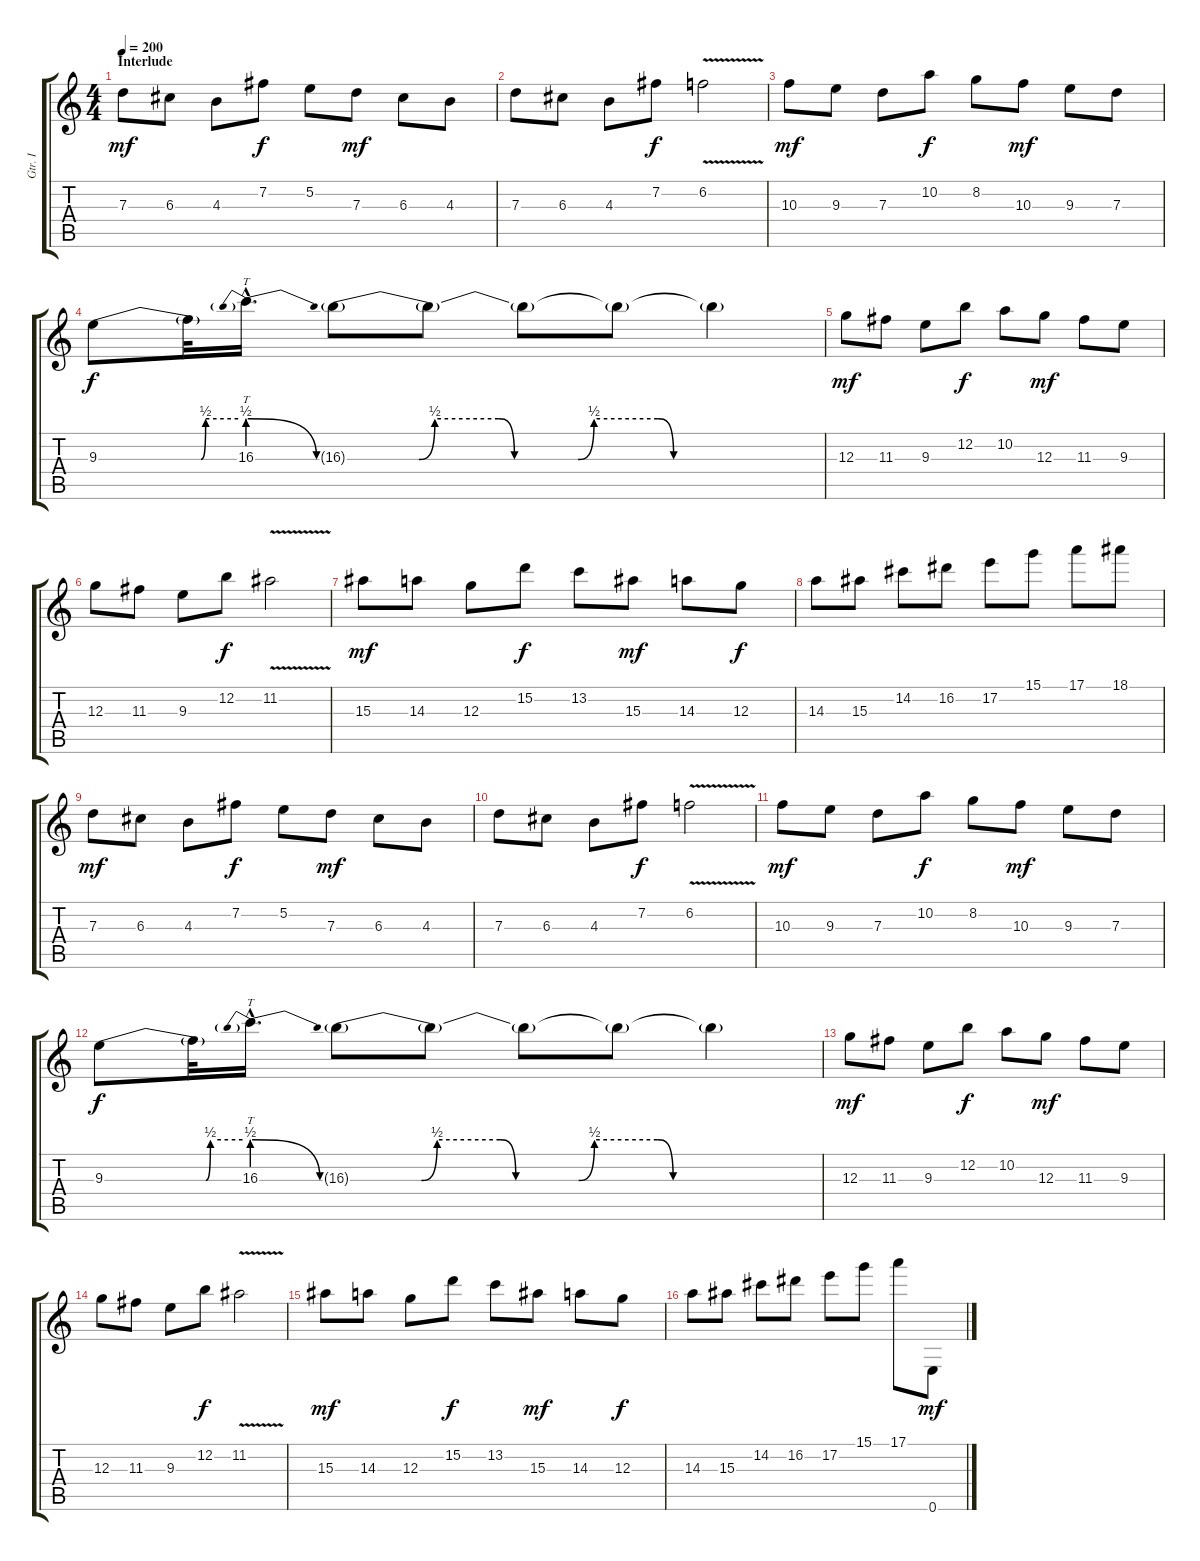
\track ("Gtr. I" "Gtr. I") {instrument overdrivenguitar}
\staff {score tabs}
\tuning (E4 B3 G3 D3 A2 E2) {hide}
\ts (4 4)
\section ("" "Interlude")
\tempo 200
\clef g2
\ks c
7.3.8{dy mf} 6.3.8 4.3.8 7.2.8{dy f} 5.2.8 7.3.8{dy mf} 6.3.8 4.3.8 |
7.3.8 6.3.8 4.3.8 7.2.8{dy f} 6.2{v}.2 |
10.3.8{dy mf} 9.3.8 7.3.8 10.2.8{dy f} 8.2.8 10.3.8{dy mf} 9.3.8 7.3.8 |
9.3{be (custom 0 0 44 0 46 2 60 2)}.8{dy f} 9.3{t}.32 16.3{be (prebendrelease 0 2 60 0) hac}.16{tt d} 16.3{be (custom 0 0 9 0 11 2 19 2 21 0 29 0 31 2 39 2 41 0 60 0) g}.8 16.3{t}.8 16.3{t}.8 16.3{t}.8 16.3{t}.4 |
12.3.8{dy mf} 11.3.8 9.3.8 12.2.8{dy f} 10.2.8 12.3.8{dy mf} 11.3.8 9.3.8 |
12.3.8 11.3.8 9.3.8 12.2.8{dy f} 11.2{v}.2 |
15.3.8{dy mf} 14.3.8 12.3.8 15.2.8{dy f} 13.2.8 15.3.8{dy mf} 14.3.8 12.3.8{dy f} |
14.3.8 15.3.8 14.2.8 16.2.8 17.2.8 15.1.8 17.1.8 18.1.8 |
7.3.8{dy mf} 6.3.8 4.3.8 7.2.8{dy f} 5.2.8 7.3.8{dy mf} 6.3.8 4.3.8 |
7.3.8 6.3.8 4.3.8 7.2.8{dy f} 6.2{v}.2 |
10.3.8{dy mf} 9.3.8 7.3.8 10.2.8{dy f} 8.2.8 10.3.8{dy mf} 9.3.8 7.3.8 |
9.3{be (custom 0 0 44 0 46 2 60 2)}.8{dy f} 9.3{t}.32 16.3{be (prebendrelease 0 2 60 0) hac}.16{tt d} 16.3{be (custom 0 0 9 0 11 2 19 2 21 0 29 0 31 2 39 2 41 0 60 0) g}.8 16.3{t}.8 16.3{t}.8 16.3{t}.8 16.3{t}.4 |
12.3.8{dy mf} 11.3.8 9.3.8 12.2.8{dy f} 10.2.8 12.3.8{dy mf} 11.3.8 9.3.8 |
12.3.8 11.3.8 9.3.8 12.2.8{dy f} 11.2{v}.2 |
15.3.8{dy mf} 14.3.8 12.3.8 15.2.8{dy f} 13.2.8 15.3.8{dy mf} 14.3.8 12.3.8{dy f} |
14.3.8 15.3.8 14.2.8 16.2.8 17.2.8 15.1.8 17.1.8 0.6.8{dy mf}
